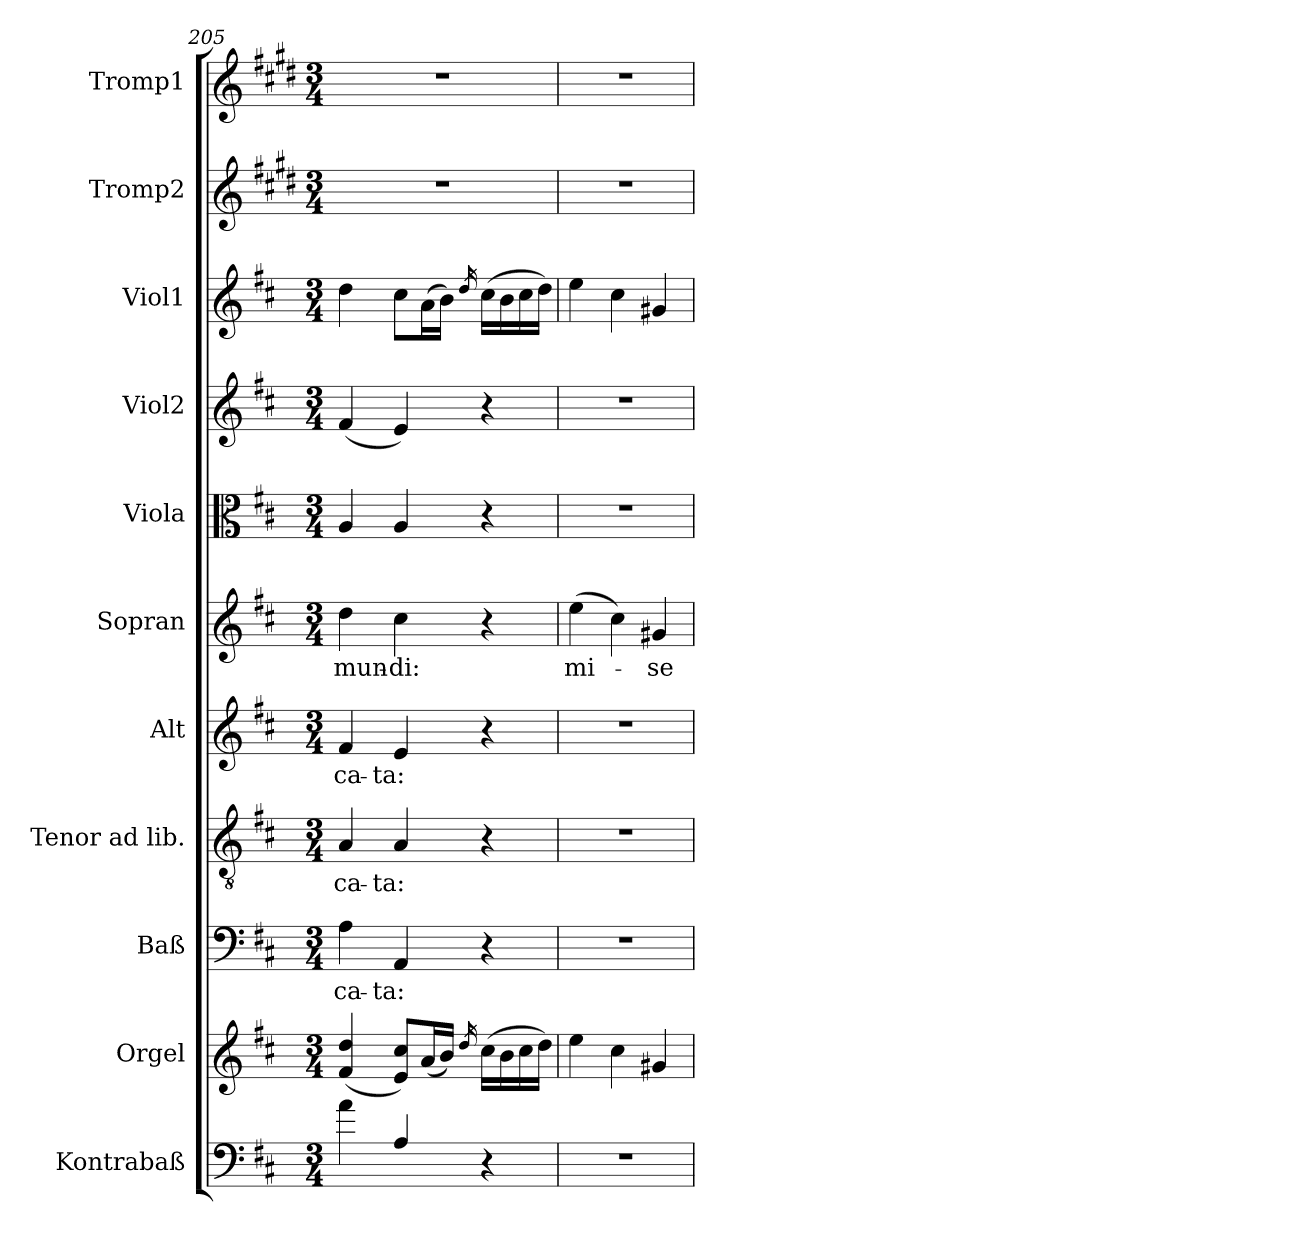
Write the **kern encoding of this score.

**kern	**kern	**kern	**text	**kern	**text	**kern	**text	**kern	**text	**kern	**kern	**kern	**kern	**kern
*part11	*part10	*part9	*part9	*part8	*part8	*part7	*part7	*part6	*part6	*part5	*part4	*part3	*part2	*part1
*staff11	*staff10	*staff9	*staff9	*staff8	*staff8	*staff7	*staff7	*staff6	*staff6	*staff5	*staff4	*staff3	*staff2	*staff1
*I"Kontrabaß	*I"Orgel	*I"Baß	*	*I"Tenor ad lib.	*	*I"Alt	*	*I"Sopran	*	*I"Viola	*I"Viol2	*I"Viol1	*I"Tromp2	*I"Tromp1
*	*	*	*	*	*	*	*	*	*	*I'Vla	*	*	*	*
*clefF4	*clefG2	*clefF4	*	*clefGv2	*	*clefG2	*	*clefG2	*	*clefC3	*clefG2	*clefG2	*clefG2	*clefG2
*ITrd7c12	*	*	*	*	*	*	*	*	*	*	*	*	*ITrd1c2	*ITrd1c2
*k[f#c#]	*k[f#c#]	*k[f#c#]	*	*k[f#c#]	*	*k[f#c#]	*	*k[f#c#]	*	*k[f#c#]	*k[f#c#]	*k[f#c#]	*k[f#c#]	*k[f#c#]
*D:	*D:	*D:	*	*D:	*	*D:	*	*D:	*	*D:	*D:	*D:	*D:	*D:
*M3/4	*M3/4	*M3/4	*	*M3/4	*	*M3/4	*	*M3/4	*	*M3/4	*M3/4	*M3/4	*M3/4	*M3/4
=205	=205	=205	=205	=205	=205	=205	=205	=205	=205	=205	=205	=205	=205	=205
!	!	!	!LO:LY:b	!	!LO:LY:b	!	!LO:LY:b	!	!LO:LY:b	!	!	!	!	!
4A\	(<4f#/ 4dd/	4A\	ca-	4A/	-ca-	4f#/	ca-	4dd\	mun-	4A/	(<4f#/	4dd\	2.r	2.r
!	!	!	!LO:LY:b	!	!LO:LY:b	!	!LO:LY:b	!	!LO:LY:b	!	!	!	!	!
4AA/	8e/ 8cc#/L)	4AA/	-ta:	4A/	-ta:	4e/	-ta:	4cc#\	-di:	4A/	4e/)	8cc#\L	.	.
.	(<16a/L	.	.	.	.	.	.	.	.	.	.	(>16a\L	.	.
.	16b/JJ)	.	.	.	.	.	.	.	.	.	.	16b\JJ)	.	.
.	16qdd/	.	.	.	.	.	.	.	.	.	.	16qdd/	.	.
4r	(>16cc#\LL	4r	.	4r	.	4r	.	4r	.	4r	4r	(>16cc#\LL	.	.
.	16b\	.	.	.	.	.	.	.	.	.	.	16b\	.	.
.	16cc#\	.	.	.	.	.	.	.	.	.	.	16cc#\	.	.
.	16dd\JJ)	.	.	.	.	.	.	.	.	.	.	16dd\JJ)	.	.
!!LO:PB:g=z
=206	=206	=206	=206	=206	=206	=206	=206	=206	=206	=206	=206	=206	=206	=206
!	!	!	!	!	!	!	!	!	!LO:LY:b	!	!	!	!	!
2.r	4ee\	2.r	.	2.r	.	2.r	.	(>4ee\	mi-	2.r	2.r	4ee\	2.r	2.r
.	4cc#\	.	.	.	.	.	.	4cc#\)	.	.	.	4cc#\	.	.
!	!	!	!	!	!	!	!	!	!LO:LY:b	!	!	!	!	!
.	4g#X/	.	.	.	.	.	.	4g#X/	-se-	.	.	4g#X/	.	.
=	=	=	=	=	=	=	=	=	=	=	=	=	=	=
*-	*-	*-	*-	*-	*-	*-	*-	*-	*-	*-	*-	*-	*-	*-
